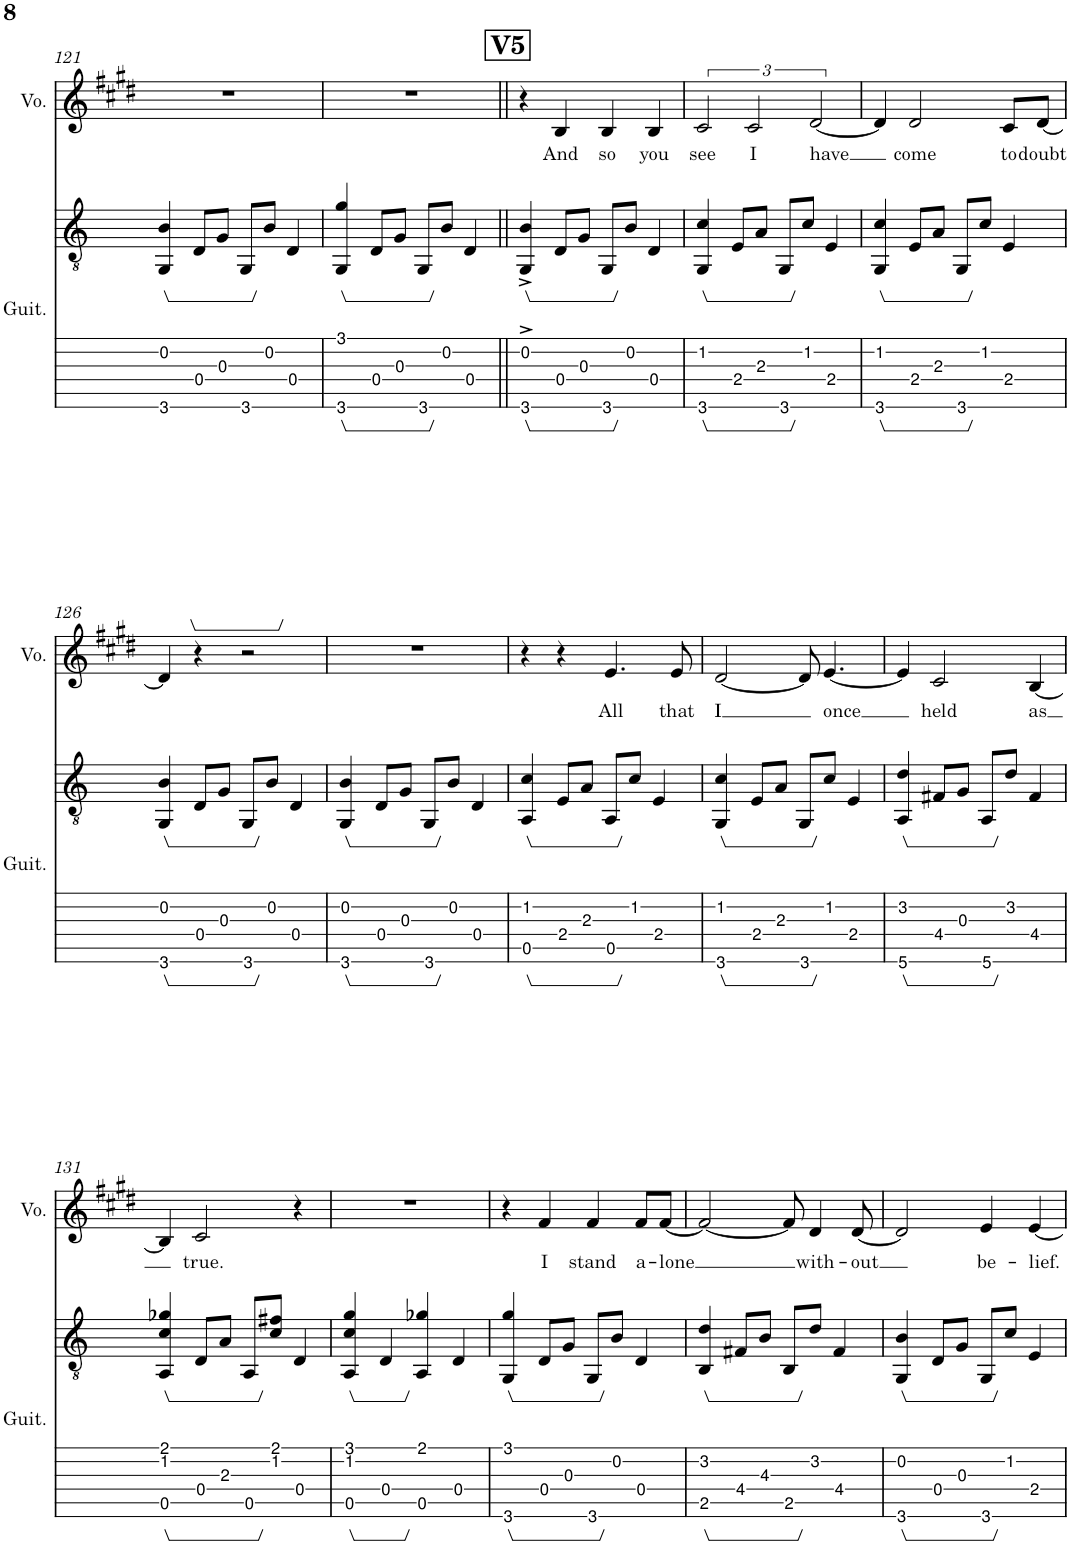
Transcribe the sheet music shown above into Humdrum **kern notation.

**kern	**kern	**kern	**text
*part2	*part2	*part1	*part1
*staff3	*staff2	*staff1	*staff1
*I"Guitar	*	*I"Voice	*
*I'Guit.	*	*I'Vo.	*
!!LO:PB:g=z
*	*clefGv2	*clefG2	*
*Trd-2c-4	*Trd-2c-4	*	*
*k[]	*k[]	*k[f#c#g#d#]	*
*M4/4	*M4/4	*M4/4	*
=121	=121	=121	=121
4GG 4B	4GG/ 4B/	1r	.
8DL	8D/L	.	.
8GJ	8G/J	.	.
8GGL	8GG/L	.	.
8BJ	8B/J	.	.
4D	4D/	.	.
=122	=122	=122	=122
4GG 4g	4GG/ 4g/	1r	.
8DL	8D/L	.	.
8GJ	8G/J	.	.
8GGL	8GG/L	.	.
8BJ	8B/J	.	.
4D	4D/	.	.
!!LO:REH:place=s1:a:B:cj:fs=14:t=V5
=123||	=123||	=123||	=123||
4GG^ 4B^	4GG/^ 4B/^	4r	.
!	!	!	!LO:LY:b
8DL	8D/L	4B/	And
8GJ	8G/J	.	.
!	!	!	!LO:LY:b
8GGL	8GG/L	4B/	so
8BJ	8B/J	.	.
!	!	!	!LO:LY:b
4D	4D/	4B/	you
=124	=124	=124	=124
!	!	!	!LO:LY:b
4GG 4c	4GG/ 4c/	3c#/	see
8EL	8E/L	.	.
!	!	!	!LO:LY:b
.	.	3c#/	I
8AJ	8A/J	.	.
8GGL	8GG/L	.	.
8cJ	8c/J	.	.
!	!	!	!LO:LY:b
.	.	[3d#/	have
4E	4E/	.	.
=125	=125	=125	=125
4GG 4c	4GG/ 4c/	4d#/]	.
!	!	!	!LO:LY:b
8EL	8E/L	2d#/	come
8AJ	8A/J	.	.
8GGL	8GG/L	.	.
8cJ	8c/J	.	.
!	!	!	!LO:LY:b
4E	4E/	8c#/L	to
!	!	!	!LO:LY:b
.	.	[8d#/J	doubt
!!LO:LB:g=z
=126	=126	=126	=126
4GG 4B	4GG/ 4B/	4d#/]	.
8DL	8D/L	4r	.
8GJ	8G/J	.	.
8GGL	8GG/L	2r	.
8BJ	8B/J	.	.
4D	4D/	.	.
=127	=127	=127	=127
4GG 4B	4GG/ 4B/	1r	.
8DL	8D/L	.	.
8GJ	8G/J	.	.
8GGL	8GG/L	.	.
8BJ	8B/J	.	.
4D	4D/	.	.
=128	=128	=128	=128
4AA 4c	4AA/ 4c/	4r	.
8EL	8E/L	4r	.
8AJ	8A/J	.	.
!	!	!	!LO:LY:b
8AAL	8AA/L	4.e/	All
8cJ	8c/J	.	.
4E	4E/	.	.
!	!	!	!LO:LY:b
.	.	8e/	that
=129	=129	=129	=129
!	!	!	!LO:LY:b
4GG 4c	4GG/ 4c/	[2d#/	I
8EL	8E/L	.	.
8AJ	8A/J	.	.
8GGL	8GG/L	8d#/]	.
!	!	!	!LO:LY:b
8cJ	8c/J	[4.e/	once
4E	4E/	.	.
=130	=130	=130	=130
4AA 4d	4AA/ 4d/	4e/]	.
!	!	!	!LO:LY:b
8F#L	8F#X/L	2c#/	held
8GJ	8G/J	.	.
8AAL	8AA/L	.	.
8dJ	8d/J	.	.
!	!	!	!LO:LY:b
4F#	4F#/	[4B/	as
!!LO:LB:g=z
=131	=131	=131	=131
4AA 4c 4g-	4AA/ 4c/ 4g-X/	4B/]	.
!	!	!	!LO:LY:b
8DL	8D/L	2c#/	true.
8AJ	8A/J	.	.
8AAL	8AA/L	.	.
8c\ 8f#\J	8c/ 8f#X/J	.	.
4D	4D/	4r	.
=132	=132	=132	=132
4AA 4c 4g	4AA/ 4c/ 4g/	1r	.
4D	4D/	.	.
4AA 4g-	4AA/ 4g-X/	.	.
4D	4D/	.	.
=133	=133	=133	=133
4GG 4g	4GG/ 4g/	4r	.
!	!	!	!LO:LY:b
8DL	8D/L	4f#/	I
8GJ	8G/J	.	.
!	!	!	!LO:LY:b
8GGL	8GG/L	4f#/	stand
8BJ	8B/J	.	.
!	!	!	!LO:LY:b
4D	4D/	8f#/L	a-
!	!	!	!LO:LY:b
.	.	[8f#/J	-lone
=134	=134	=134	=134
4BB 4d	4BB/ 4d/	2f#/_	.
8F#L	8F#X/L	.	.
8BJ	8B/J	.	.
8BBL	8BB/L	8f#/]	.
!	!	!	!LO:LY:b
8dJ	8d/J	4d#/	with-
4F#	4F#/	.	.
!	!	!	!LO:LY:b
.	.	[8d#/	-out
=135	=135	=135	=135
4GG 4B	4GG/ 4B/	2d#/]	.
8DL	8D/L	.	.
8GJ	8G/J	.	.
!	!	!	!LO:LY:b
8GGL	8GG/L	4e/	be-
8cJ	8c/J	.	.
!	!	!	!LO:LY:b
4E	4E/	[4e/	-lief.
=	=	=	=
*-	*-	*-	*-
